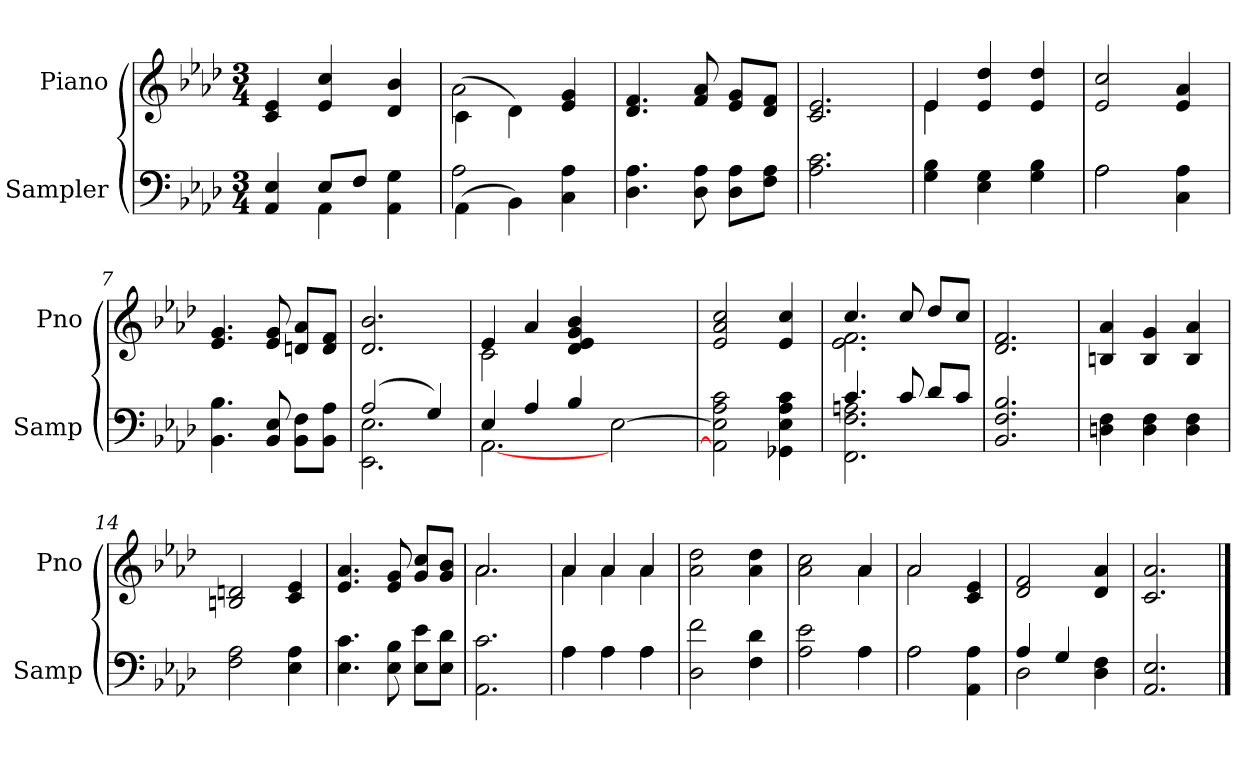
**kern	**kern
*part2	*part1
*staff2	*staff1
*I"Sampler	*I"Piano
*I'Samp	*I'Pno
*clefF4	*clefG2
*k[b-e-a-d-]	*k[b-e-a-d-]
*A-:	*A-:
*M3/4	*M3/4
=1	=1
*^	*
4AA- 4E-	4ryy	4c 4e-
8E-/L	4AA-	4e- 4cc
8F/J	.	.
4AA- 4G	4ryy	4d- 4b-
=2	=2	=2
*	*	*^
(4AA-\	2A-	(4c\	2a-
4BB-\)	.	4d-\)	.
4C 4A-	4ryy	4e- 4g	4ryy
*v	*v	*	*
*	*v	*v
=3	=3
4.D- 4.A-	4.d- 4.f
8D- 8A-	8f 8a-
8D-\ 8A-\L	8e-/ 8g/L
8F\ 8A-\J	8d-/ 8f/J
=4	=4
2.A- 2.c	2.c 2.e-
=5	=5
*	*^
4G 4B-	4e-/	4e-
4E- 4G	4e- 4dd-	2ryy
4G 4B-	4e- 4dd-	.
*	*v	*v
=6	=6
*^	*
2A-\	2A-	2e- 2cc
4C 4A-	4ryy	4e- 4a-
*v	*v	*
=7	=7
4.BB- 4.B-	4.e- 4.g
8BB- 8E-	8e- 8g
8BB-\ 8F\L	8dn/ 8a-/L
8BB-\ 8A-\J	8d/ 8f/J
=8	=8
*^	*
(2A-/	2.EE- 2.E-	2.d- 2.b-
4G/)	.	.
=9	=9	=9
*	*	*^
4E-/	[2.AA-	4e-/	2c
4A-/	.	4a-/	.
4B-/	.	4d- 4e- 4g 4b-	2ryy
2ryy	[2E-	2ryy	.
.	.	.	4ryy
*v	*v	*	*
*	*v	*v
=10	=10
2AA-] 2E-] 2A- 2c	2e- 2a- 2cc
4GG-X 4E- 4A- 4c	4e- 4cc
=11	=11
*^	*^
4.c/	2.FF 2.F 2.An	4.cc/	2.e- 2.f
8c/	.	8cc/	.
8d-/L	.	8dd-/L	.
8c/J	.	8cc/J	.
*v	*v	*	*
*	*v	*v
=12	=12
2.BB-/ 2.F/ 2.B-/	2.d- 2.f
=13	=13
4Dn 4F	4Bn 4a-
4D 4F	4B 4g
4D 4F	4B 4a-
=14	=14
2F 2A-	2Bn 2dn
4E- 4A-	4c 4e-
=15	=15
4.E- 4.c	4.e- 4.a-
8E- 8B-	8e- 8g
8E-\ 8e-\L	8g/ 8cc/L
8E-\ 8d-\J	8g/ 8b-/J
=16	=16
*	*^
2.AA- 2.c	2.a-/	2.a-
=17	=17	=17
*^	*	*
4A-\	4A-	4a-/	4a-
4A-\	4A-	4a-/	4a-
4A-\	4A-	4a-/	4a-
*v	*v	*	*
*	*v	*v
=18	=18
2D- 2f	2a- 2dd-
4F 4d-	4a- 4dd-
=19	=19
*^	*^
2A- 2e-	2ryy	2a- 2cc	2ryy
4A-\	4A-	4a-/	4a-
=20	=20	=20	=20
2A-\	2A-	2a-/	2a-
4AA- 4A-	4ryy	4c 4e-	4ryy
*	*	*v	*v
=21	=21	=21
4A-/	2D-	2d- 2f
4G/	.	.
4D- 4F	4ryy	4d- 4a-
*v	*v	*
=22	=22
2.AA- 2.E-	2.c 2.a-
==	==
*-	*-
